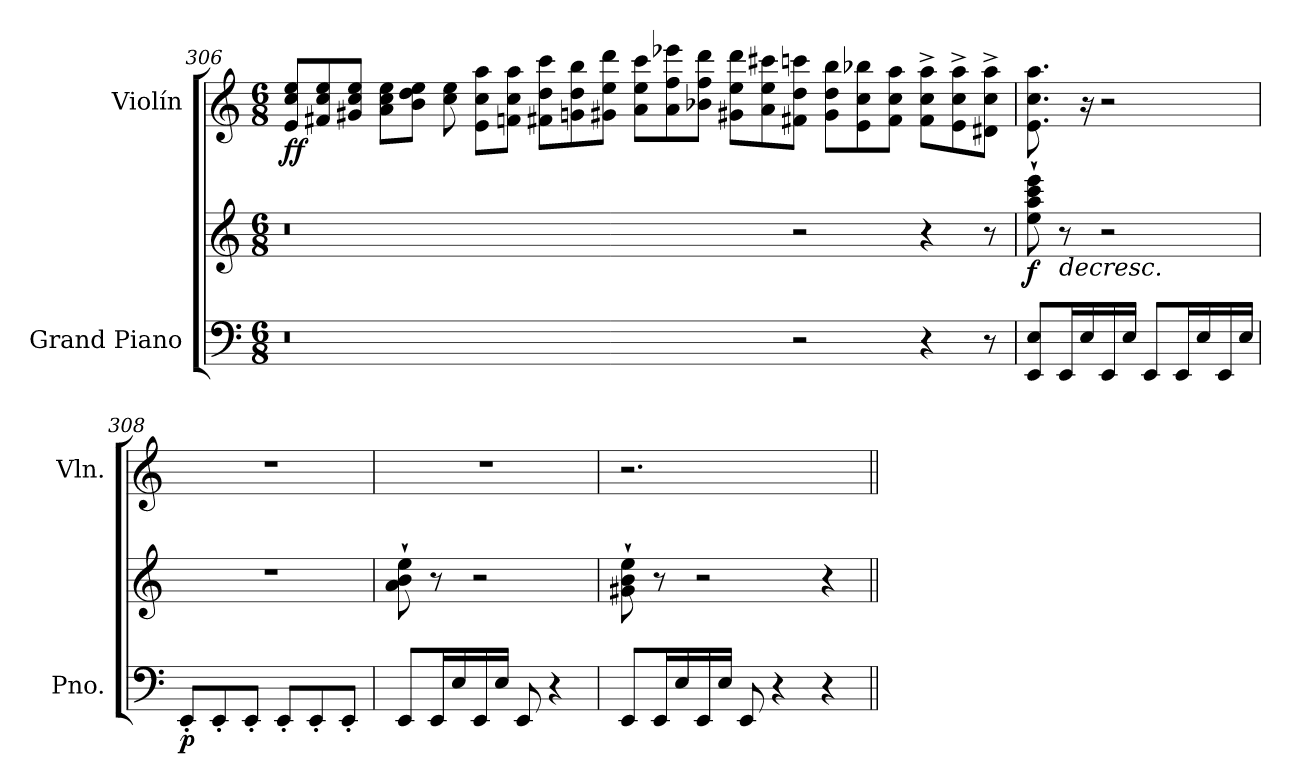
**kern	**kern	**dynam	**kern	**dynam
*part2	*part2	*part2	*part1	*part1
*staff3	*staff2	*staff2/3	*staff1	*staff1
*I"Grand Piano	*	*	*I"Violín	*
*I'Pno.	*	*	*I'Vln.	*
!!LO:PB:g=z
*clefF4	*clefG2	*	*clefG2	*
*k[]	*k[]	*	*k[]	*
*M6/8	*M6/8	*	*M6/8	*
*MM40	*MM40	*	*MM40	*
=306	=306	=306	=306	=306
!	!	!	!	!LO:DY:b
0r	0r	.	8e/ 8cc/ 8ee/L	ff
*	*	*	*MM50	*
.	.	.	8f#X/ 8cc/ 8ee/	.
*	*	*	*MM70	*
.	.	.	8g#X/ 8cc/ 8ee/J	.
.	.	.	8a\ 8cc\ 8ee\L	.
.	.	.	8b\ 8dd\ 8ee\J	.
*	*	*	*MM30	*
.	.	.	8cc\ 8ee\	.
*	*	*	*MM50	*
.	.	.	8e\ 8cc\ 8aa\L	.
*	*	*	*MM90	*
.	.	.	8fn\ 8cc\ 8aa\J	.
.	.	.	8f#X\ 8dd\ 8ccc\L	.
*	*	*	*MM80	*
.	.	.	8gn\ 8dd\ 8bb\	.
*	*	*	*MM85	*
.	.	.	8g#X\ 8ee\ 8ddd\J	.
.	.	.	8a\ 8ee\ 8ccc\L	.
*	*	*	*MM40	*
.	.	.	8a\ 8ff\ 8eee-X\	.
*	*	*	*MM60	*
.	.	.	8b-X\ 8ff\ 8ddd\J	.
.	.	.	8g#X\ 8ee\ 8ddd\L	.
*	*	*	*MM65	*
.	.	.	8a\ 8ee\ 8ccc#X\	.
2r	2r	.	8f#X\ 8dd\ 8cccn\J	.
*	*	*	*MM70	*
.	.	.	8g#\ 8dd\ 8bb\L	.
.	.	.	8e\ 8cc\ 8bb-X\	.
.	.	.	8f#\ 8cc\ 8aa\J	.
*	*	*	*MM50	*
4r	4r	.	8f#\^ 8cc\^ 8aa\^L	.
.	.	.	8e\^ 8cc\^ 8aa\^	.
8r	8r	.	8d#X\^ 8cc\^ 8aa\^J	.
!!LO:LB:g=z
=307	=307	=307	=307	=307
*	*	*	*MM100	*
!	!	!LO:DY:b	!	!
8EE/ 8E/L	8ee\` 8aa\` 8ccc\` 8eee\`	f	8.e\ 8.cc\ 8.aa\	.
!	!	!LO:HP:b	!	!
16EE/L	8r	>	.	.
16E/	.	.	16r	.
16EE/	2r	.	2r	.
16E/JJ	.	.	.	.
8EE/L	.	.	.	.
16EE/L	.	.	.	.
16E/	.	.	.	.
16EE/	.	.	.	.
16E/JJ	.	.	.	.
=308	=308	=308	=308	=308
!	!	!LO:DY:b=2	!	!
8EE'/L	2.r	p	2.r	.
8EE'/	.	.	.	.
8EE'/J	.	.	.	.
8EE'/L	.	.	.	.
8EE'/	.	.	.	.
8EE'/J	.	.	.	.
=309	=309	=309	=309	=309
8EE/L	8a\` 8b\` 8ee\`	.	2.r	.
16EE/L	8r	.	.	.
16E/	.	.	.	.
16EE/	2r	.	.	.
16E/JJ	.	.	.	.
8EE/	.	.	.	.
4r	.	.	.	.
.	.	]	.	.
=310	=310	=310	=310	=310
8EE/L	8g#X\` 8b\` 8ee\`	.	2.r	.
16EE/L	8r	.	.	.
16E/	.	.	.	.
16EE/	2r	.	.	.
16E/JJ	.	.	.	.
8EE/	.	.	.	.
4r	.	.	.	.
4r	4r	.	4ryy	.
=||	=||	=||	=||	=||
*-	*-	*-	*-	*-
